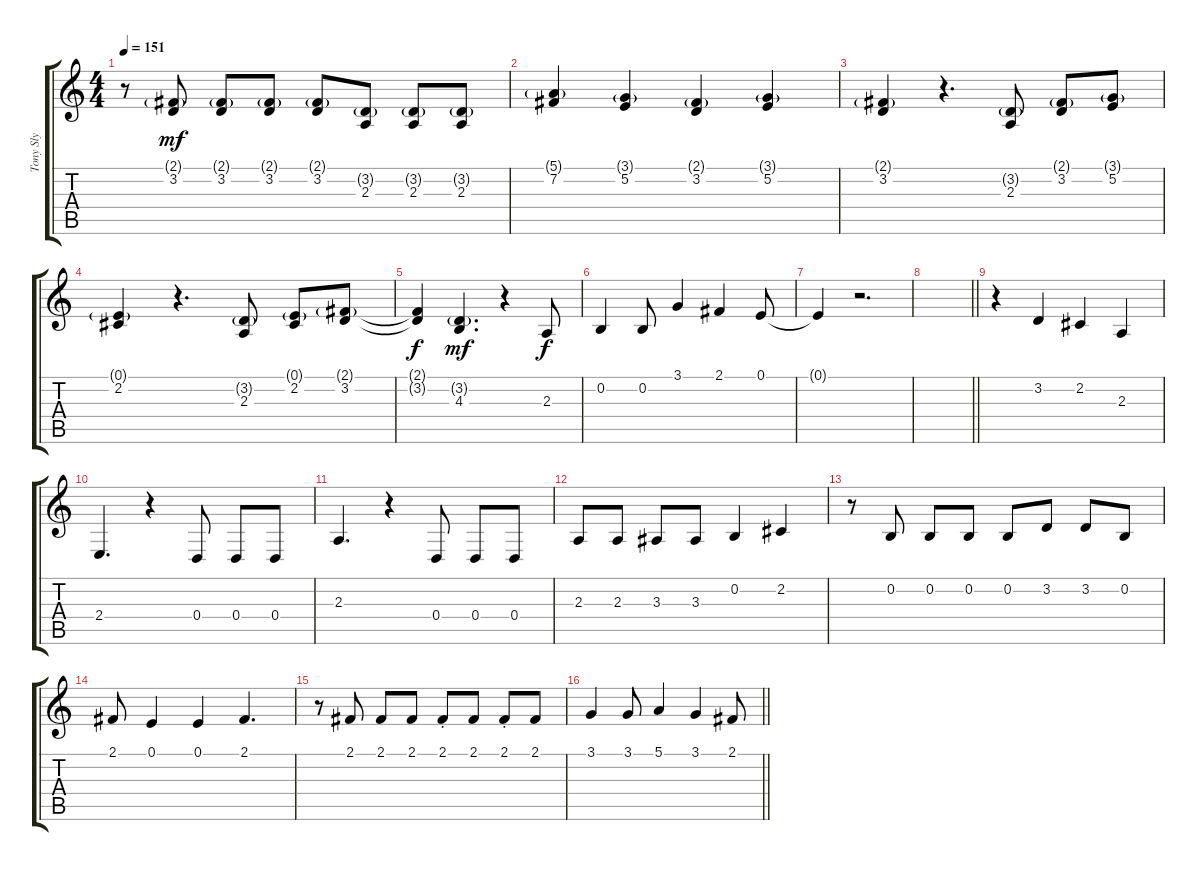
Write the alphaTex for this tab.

\track ("Tony Sly" "Tony Sly") {instrument bassoon}
\staff {score tabs}
\tuning (E4 B3 G3 D3 A2 E2) {hide}
\ts (4 4)
\tempo 151
\clef g2
\ks c
r.8{dy mf} (2.1{g} 3.2).8 (2.1{g} 3.2).8 (2.1{g} 3.2).8 (2.1{g} 3.2).8 (3.2{g} 2.3).8 (3.2{g} 2.3).8 (3.2{g} 2.3).8 |
(5.1{g} 7.2).4 (3.1{g} 5.2).4 (2.1{g} 3.2).4 (3.1{g} 5.2).4 |
(2.1{g} 3.2).4 r.4{d} (3.2{g} 2.3).8 (2.1{g} 3.2).8 (3.1{g} 5.2).8 |
(0.1{g} 2.2).4 r.4{d} (3.2{g} 2.3).8 (0.1{g} 2.2).8 (2.1{g} 3.2).8 |
(2.1{t} 3.2{t}).4{dy f} (3.2{g} 4.3).4{d dy mf} r.4 2.3.8{dy f} |
0.2.4 0.2.8 3.1.4 2.1.4 0.1.8 |
0.1{t}.4 r.2{d} |
\barLineRight lightlight
|
\section ("" "")
r.4 3.2.4 2.2.4 2.3.4 |
2.4.4{d} r.4 0.4.8 0.4.8 0.4.8 |
2.3.4{d} r.4 0.4.8 0.4.8 0.4.8 |
2.3.8 2.3.8 3.3.8 3.3.8 0.2.4 2.2.4 |
r.8 0.2.8 0.2.8 0.2.8 0.2.8 3.2.8 3.2.8 0.2.8 |
2.1.8 0.1.4 0.1.4 2.1.4{d} |
r.8 2.1.8 2.1.8 2.1.8 2.1{st}.8 2.1.8 2.1{st}.8 2.1.8 |
\barLineRight lightlight
3.1.4 3.1.8 5.1.4 3.1.4 2.1.8
